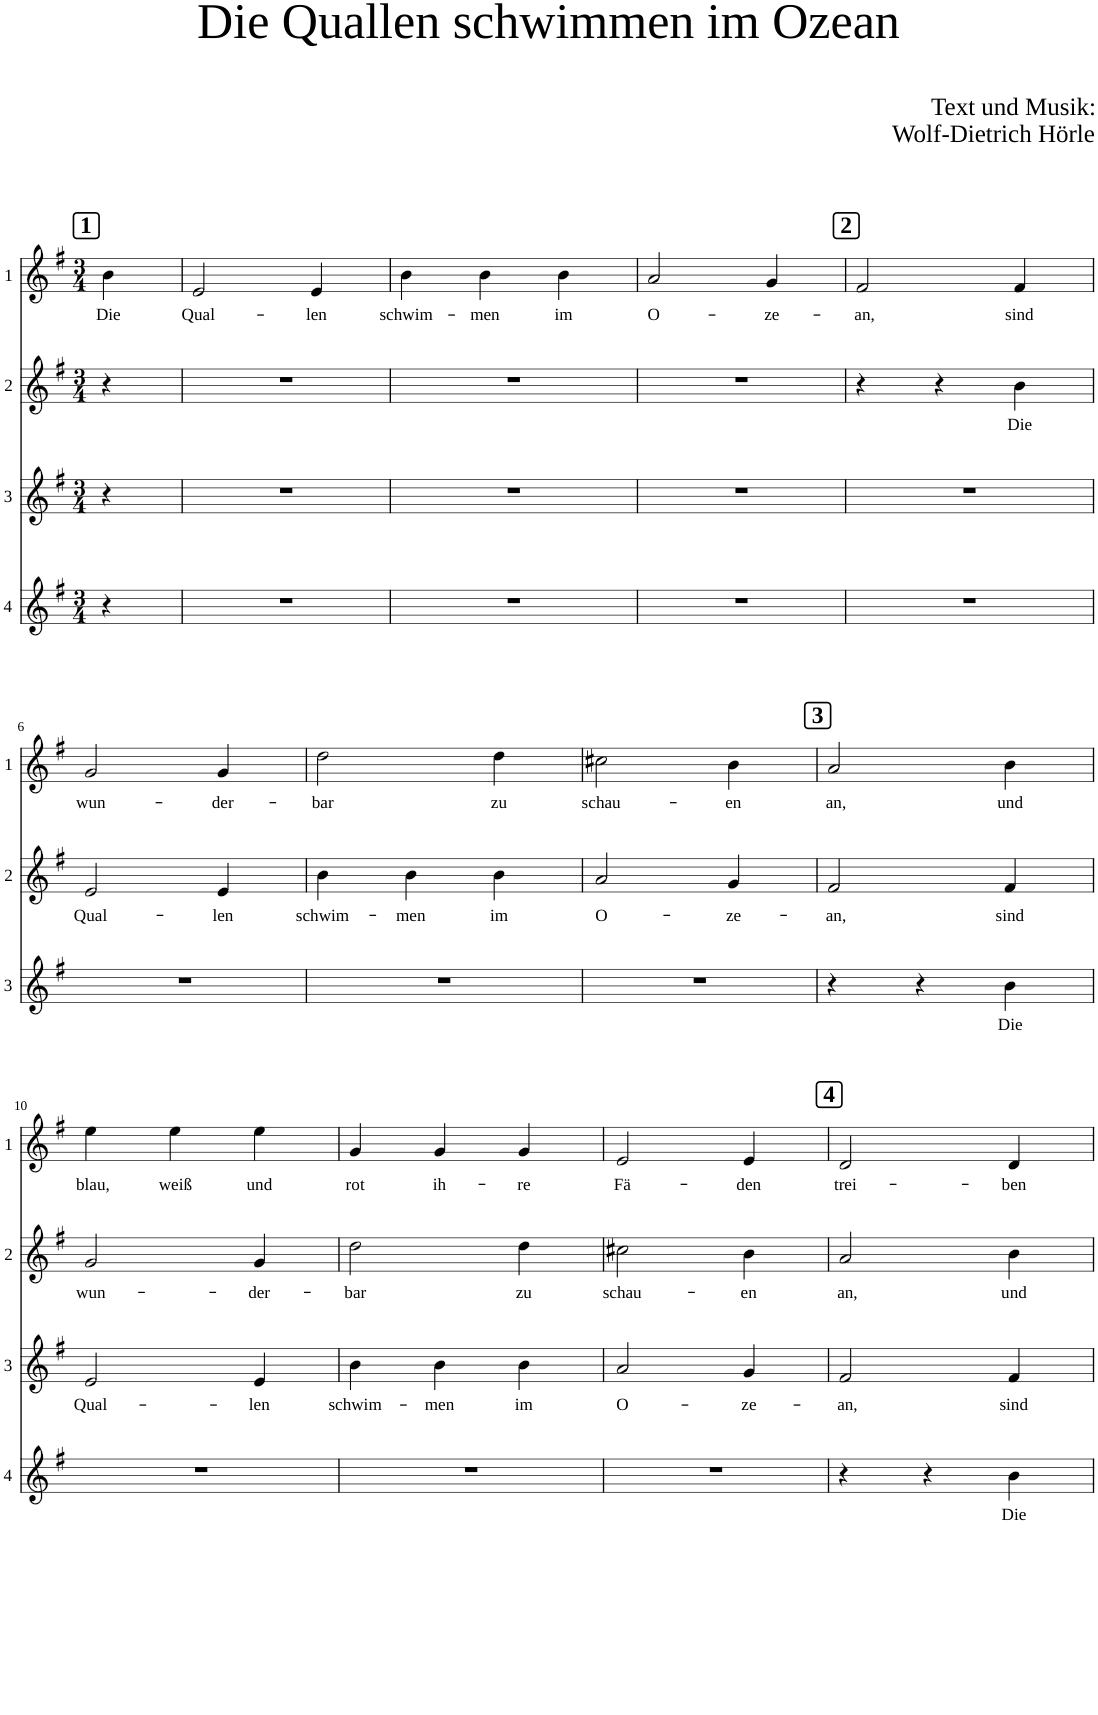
**kern	**text	**kern	**text	**kern	**text	**kern	**text
*part4	*part4	*part3	*part3	*part2	*part2	*part1	*part1
*staff4	*staff4	*staff3	*staff3	*staff2	*staff2	*staff1	*staff1
*I"4	*	*I"3	*	*I"2	*	*I"1	*
*clefG2	*	*clefG2	*	*clefG2	*	*clefG2	*
*k[f#]	*	*k[f#]	*	*k[f#]	*	*k[f#]	*
*G:	*	*G:	*	*G:	*	*G:	*
*M3/4	*	*M3/4	*	*M3/4	*	*M3/4	*
!!LO:REH:place=s1:a:B:cj:fs=14:t=1
=1	=1	=1	=1	=1	=1	=1	=1
!	!	!	!	!	!	!	!LO:LY:b
4r	.	4r	.	4r	.	4b\	Die
=2	=2	=2	=2	=2	=2	=2	=2
!	!	!	!	!	!	!	!LO:LY:b
2.r	.	2.r	.	2.r	.	2e/	Qual-
!	!	!	!	!	!	!	!LO:LY:b
.	.	.	.	.	.	4e/	-len
=3	=3	=3	=3	=3	=3	=3	=3
!	!	!	!	!	!	!	!LO:LY:b
2.r	.	2.r	.	2.r	.	4b\	schwim-
!	!	!	!	!	!	!	!LO:LY:b
.	.	.	.	.	.	4b\	-men
!	!	!	!	!	!	!	!LO:LY:b
.	.	.	.	.	.	4b\	im
=4	=4	=4	=4	=4	=4	=4	=4
!	!	!	!	!	!	!	!LO:LY:b
2.r	.	2.r	.	2.r	.	2a/	O-
!	!	!	!	!	!	!	!LO:LY:b
.	.	.	.	.	.	4g/	-ze-
!!LO:REH:place=s1:a:B:cj:fs=14:t=2
=5	=5	=5	=5	=5	=5	=5	=5
!	!	!	!	!	!	!	!LO:LY:b
2.r	.	2.r	.	4r	.	2f#/	-an,
.	.	.	.	4r	.	.	.
!	!	!	!	!	!LO:LY:b	!	!LO:LY:b
.	.	.	.	4b\	Die	4f#/	sind
!!LO:LB:g=z
=6	=6	=6	=6	=6	=6	=6	=6
!	!	!	!	!	!LO:LY:b	!	!LO:LY:b
2.r	.	2.r	.	2e/	Qual-	2g/	wun-
!	!	!	!	!	!LO:LY:b	!	!LO:LY:b
.	.	.	.	4e/	-len	4g/	-der-
=7	=7	=7	=7	=7	=7	=7	=7
!	!	!	!	!	!LO:LY:b	!	!LO:LY:b
2.r	.	2.r	.	4b\	schwim-	2dd\	-bar
!	!	!	!	!	!LO:LY:b	!	!
.	.	.	.	4b\	-men	.	.
!	!	!	!	!	!LO:LY:b	!	!LO:LY:b
.	.	.	.	4b\	im	4dd\	zu
=8	=8	=8	=8	=8	=8	=8	=8
!	!	!	!	!	!LO:LY:b	!	!LO:LY:b
2.r	.	2.r	.	2a/	O-	2cc#X\	schau-
!	!	!	!	!	!LO:LY:b	!	!LO:LY:b
.	.	.	.	4g/	-ze-	4b\	-en
!!LO:REH:place=s1:a:B:cj:fs=14:t=3
=9	=9	=9	=9	=9	=9	=9	=9
!	!	!	!	!	!LO:LY:b	!	!LO:LY:b
2.r	.	4r	.	2f#/	-an,	2a/	an,
.	.	4r	.	.	.	.	.
!	!	!	!LO:LY:b	!	!LO:LY:b	!	!LO:LY:b
.	.	4b\	Die	4f#/	sind	4b\	und
!!LO:LB:g=z
=10	=10	=10	=10	=10	=10	=10	=10
!	!	!	!LO:LY:b	!	!LO:LY:b	!	!LO:LY:b
2.r	.	2e/	Qual-	2g/	wun-	4ee\	blau,
!	!	!	!	!	!	!	!LO:LY:b
.	.	.	.	.	.	4ee\	weiß
!	!	!	!LO:LY:b	!	!LO:LY:b	!	!LO:LY:b
.	.	4e/	-len	4g/	-der-	4ee\	und
=11	=11	=11	=11	=11	=11	=11	=11
!	!	!	!LO:LY:b	!	!LO:LY:b	!	!LO:LY:b
2.r	.	4b\	schwim-	2dd\	-bar	4g/	rot
!	!	!	!LO:LY:b	!	!	!	!LO:LY:b
.	.	4b\	-men	.	.	4g/	ih-
!	!	!	!LO:LY:b	!	!LO:LY:b	!	!LO:LY:b
.	.	4b\	im	4dd\	zu	4g/	-re
=12	=12	=12	=12	=12	=12	=12	=12
!	!	!	!LO:LY:b	!	!LO:LY:b	!	!LO:LY:b
2.r	.	2a/	O-	2cc#X\	schau-	2e/	Fä-
!	!	!	!LO:LY:b	!	!LO:LY:b	!	!LO:LY:b
.	.	4g/	-ze-	4b\	-en	4e/	-den
!!LO:REH:place=s1:a:B:cj:fs=14:t=4
=13	=13	=13	=13	=13	=13	=13	=13
!	!	!	!LO:LY:b	!	!LO:LY:b	!	!LO:LY:b
4r	.	2f#/	-an,	2a/	an,	2d/	trei-
4r	.	.	.	.	.	.	.
!	!LO:LY:b	!	!LO:LY:b	!	!LO:LY:b	!	!LO:LY:b
4b\	Die	4f#/	sind	4b\	und	4d/	-ben
=	=	=	=	=	=	=	=
*-	*-	*-	*-	*-	*-	*-	*-
